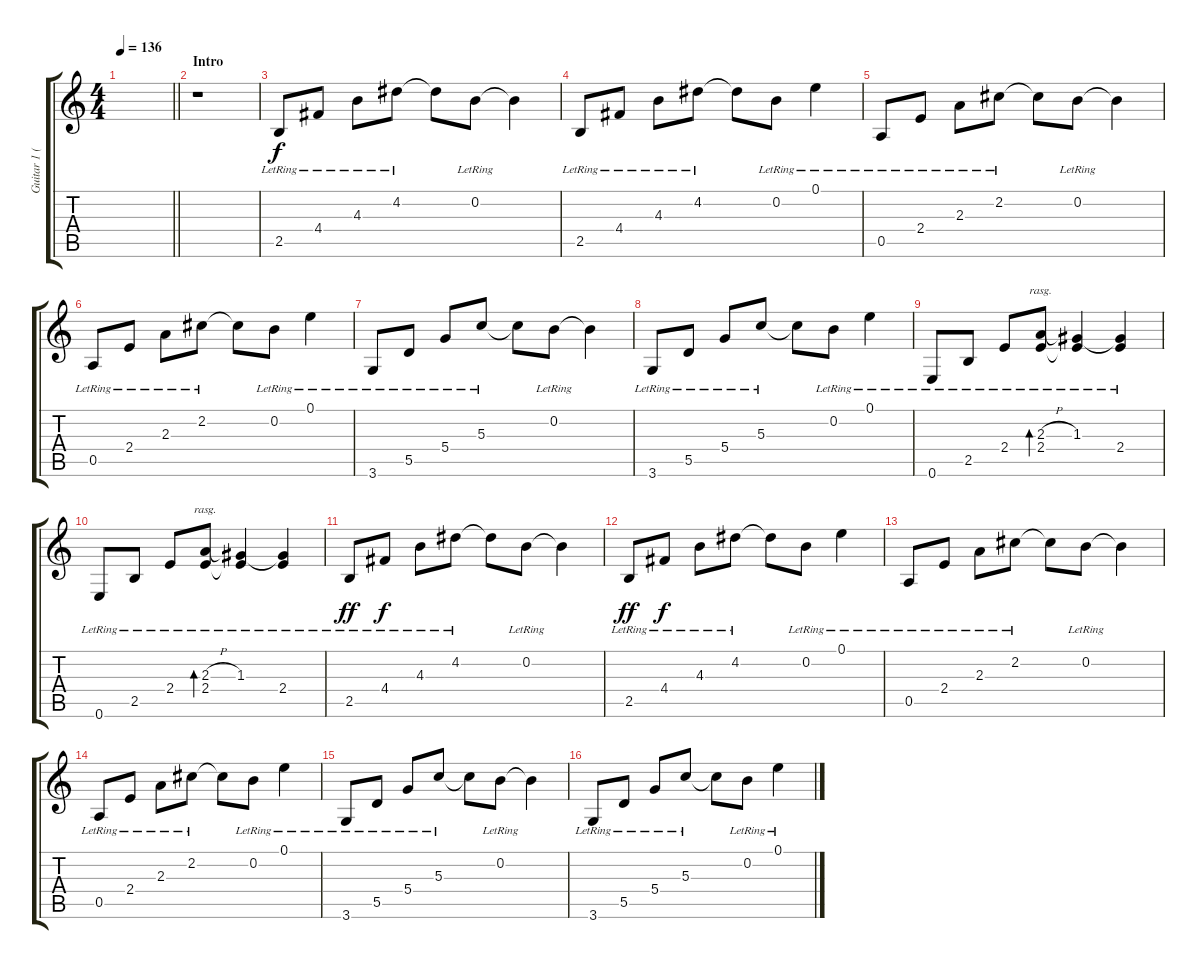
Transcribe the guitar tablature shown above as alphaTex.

\track ("Guitar 1 (clean)" "Guitar 1 (") {instrument acousticguitarsteel}
\staff {score tabs}
\tuning (E4 B3 G3 D3 A2 E2) {hide}
\ts (4 4)
\tempo 136
\clef g2
\barLineRight lightlight
\ks c
|
\section ("" "Intro")
r.1 |
2.5{lr}.8 4.4{lr}.8 4.3{lr}.8 4.2{lr}.8 4.2{t}.8 0.2{lr}.8 0.2{t}.4 |
2.5{lr}.8 4.4{lr}.8 4.3{lr}.8 4.2{lr}.8 4.2{t}.8 0.2{lr}.8 0.1{lr}.4 |
0.5{lr}.8 2.4{lr}.8 2.3{lr}.8 2.2{lr}.8 2.2{t}.8 0.2{lr}.8 0.2{t}.4 |
0.5{lr}.8 2.4{lr}.8 2.3{lr}.8 2.2{lr}.8 2.2{t}.8 0.2{lr}.8 0.1{lr}.4 |
3.6{lr}.8 5.5{lr}.8 5.4{lr}.8 5.3{lr}.8 5.3{t}.8 0.2{lr}.8 0.2{t}.4 |
3.6{lr}.8 5.5{lr}.8 5.4{lr}.8 5.3{lr}.8 5.3{t}.8 0.2{lr}.8 0.1{lr}.4 |
0.6{lr}.8 2.5{lr}.8 2.4{lr}.8 (2.3{h lr} 2.4{lr}).8{bd 240 rasg ii} (1.3{lr} 2.4{t}).4 (1.3{t} 2.4{lr}).4 |
0.6{lr}.8 2.5{lr}.8 2.4{lr}.8 (2.3{h lr} 2.4{lr}).8{bd 240 rasg ii} (1.3{lr} 2.4{t}).4 (1.3{t} 2.4{lr}).4 |
2.5{lr}.8{dy ff} 4.4{lr}.8{dy f} 4.3{lr}.8 4.2{lr}.8 4.2{t}.8 0.2{lr}.8 0.2{t}.4 |
2.5{lr}.8{dy ff} 4.4{lr}.8{dy f} 4.3{lr}.8 4.2{lr}.8 4.2{t}.8 0.2{lr}.8 0.1{lr}.4 |
0.5{lr}.8 2.4{lr}.8 2.3{lr}.8 2.2{lr}.8 2.2{t}.8 0.2{lr}.8 0.2{t}.4 |
0.5{lr}.8 2.4{lr}.8 2.3{lr}.8 2.2{lr}.8 2.2{t}.8 0.2{lr}.8 0.1{lr}.4 |
3.6{lr}.8 5.5{lr}.8 5.4{lr}.8 5.3{lr}.8 5.3{t}.8 0.2{lr}.8 0.2{t}.4 |
3.6{lr}.8 5.5{lr}.8 5.4{lr}.8 5.3{lr}.8 5.3{t}.8 0.2{lr}.8 0.1{lr}.4
